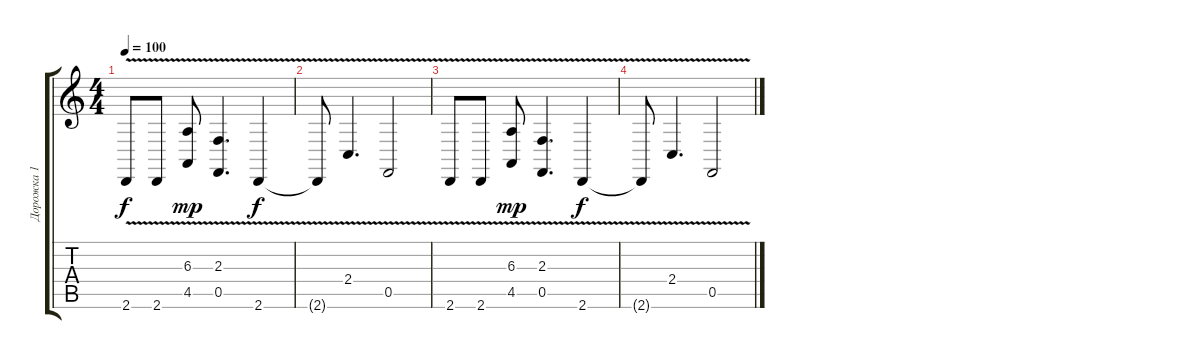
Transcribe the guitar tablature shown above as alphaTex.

\track ("Дорожка 1" "Дорожка 1") {instrument lead2sawtooth}
\staff {score tabs}
\tuning (C4 G3 Eb3 Bb2 F2 C2) {hide}
\ts (4 4)
\tempo 100
\clef g2
\ks c
2.6{v}.8{dy f} 2.6{v}.8 (6.3{v} 4.5{v}).8{dy mp} (2.3{v} 0.5{v}).4{d} 2.6{v}.4{dy f} |
2.6{t}.8 2.4{v}.4{d} 0.5{v}.2 |
2.6{v}.8 2.6{v}.8 (6.3{v} 4.5{v}).8{dy mp} (2.3{v} 0.5{v}).4{d} 2.6{v}.4{dy f} |
2.6{t}.8 2.4{v}.4{d} 0.5{v}.2
